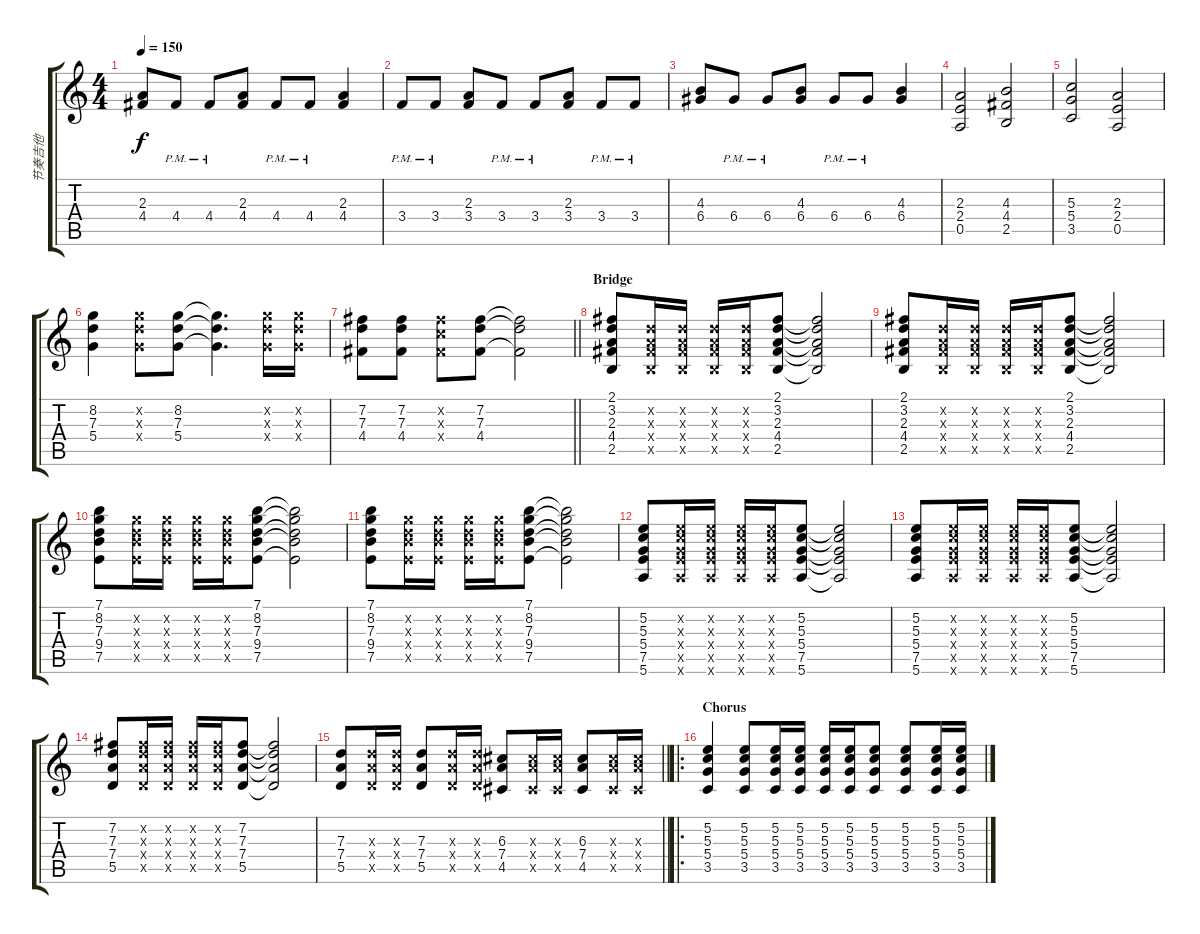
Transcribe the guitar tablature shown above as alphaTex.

\track ("节奏吉他" "节奏吉他") {instrument overdrivenguitar}
\staff {score tabs}
\tuning (E4 B3 G3 D3 A2 E2) {hide}
\ts (4 4)
\tempo 150
\clef g2
\ks c
(2.3 4.4).8{dy f} 4.4{pm}.8 4.4{pm}.8 (2.3 4.4).8 4.4{pm}.8 4.4{pm}.8 (2.3 4.4).4 |
3.4{pm}.8 3.4{pm}.8 (2.3 3.4).8 3.4{pm}.8 3.4{pm}.8 (2.3 3.4).8 3.4{pm}.8 3.4{pm}.8 |
(4.3 6.4).8 6.4{pm}.8 6.4{pm}.8 (4.3 6.4).8 6.4{pm}.8 6.4{pm}.8 (4.3 6.4).4 |
(2.3 2.4 0.5).2 (4.3 4.4 2.5).2 |
(5.3 5.4 3.5).2 (2.3 2.4 0.5).2 |
(8.2 7.3 5.4).4 (8.2{x} 7.3{x} 5.4{x}).8 (8.2 7.3 5.4).8 (8.2{t} 7.3{t} 5.4{t}).4{d} (8.2{x} 7.3{x} 5.4{x}).16 (8.2{x} 7.3{x} 5.4{x}).16 |
\barLineRight lightlight
(7.2 7.3 4.4).8 (7.2 7.3 4.4).8 (7.2{x} 5.3{x} 4.4{x}).8 (7.2 7.3 4.4).8 (7.2{t} 7.3{t} 4.4{t}).2 |
\section ("" "Bridge")
(2.1 3.2 2.3 4.4 2.5).8 (3.2{x} 2.3{x} 4.4{x} 2.5{x}).16 (3.2{x} 2.3{x} 4.4{x} 2.5{x}).16 (3.2{x} 2.3{x} 4.4{x} 2.5{x}).16 (3.2{x} 2.3{x} 4.4{x} 2.5{x}).16 (2.1 3.2 2.3 4.4 2.5).8 (2.1{t} 3.2{t} 2.3{t} 4.4{t} 2.5{t}).2 |
(2.1 3.2 2.3 4.4 2.5).8 (3.2{x} 2.3{x} 4.4{x} 2.5{x}).16 (3.2{x} 2.3{x} 4.4{x} 2.5{x}).16 (3.2{x} 2.3{x} 4.4{x} 2.5{x}).16 (3.2{x} 2.3{x} 4.4{x} 2.5{x}).16 (2.1 3.2 2.3 4.4 2.5).8 (2.1{t} 3.2{t} 2.3{t} 4.4{t} 2.5{t}).2 |
(7.1 8.2 7.3 9.4 7.5).8 (8.2{x} 7.3{x} 9.4{x} 7.5{x}).16 (8.2{x} 7.3{x} 9.4{x} 7.5{x}).16 (8.2{x} 7.3{x} 9.4{x} 7.5{x}).16 (8.2{x} 7.3{x} 9.4{x} 7.5{x}).16 (7.1 8.2 7.3 9.4 7.5).8 (7.1{t} 8.2{t} 7.3{t} 9.4{t} 7.5{t}).2 |
(7.1 8.2 7.3 9.4 7.5).8 (8.2{x} 7.3{x} 9.4{x} 7.5{x}).16 (8.2{x} 7.3{x} 9.4{x} 7.5{x}).16 (8.2{x} 7.3{x} 9.4{x} 7.5{x}).16 (8.2{x} 7.3{x} 9.4{x} 7.5{x}).16 (7.1 8.2 7.3 9.4 7.5).8 (7.1{t} 8.2{t} 7.3{t} 9.4{t} 7.5{t}).2 |
(5.2 5.3 5.4 7.5 5.6).8 (5.2{x} 5.3{x} 5.4{x} 7.5{x} 5.6{x}).16 (5.2{x} 5.3{x} 5.4{x} 7.5{x} 5.6{x}).16 (5.2{x} 5.3{x} 5.4{x} 7.5{x} 5.6{x}).16 (5.2{x} 5.3{x} 5.4{x} 7.5{x} 5.6{x}).16 (5.2 5.3 5.4 7.5 5.6).8 (5.2{t} 5.3{t} 5.4{t} 7.5{t} 5.6{t}).2 |
(5.2 5.3 5.4 7.5 5.6).8 (5.2{x} 5.3{x} 5.4{x} 7.5{x} 5.6{x}).16 (5.2{x} 5.3{x} 5.4{x} 7.5{x} 5.6{x}).16 (5.2{x} 5.3{x} 5.4{x} 7.5{x} 5.6{x}).16 (5.2{x} 5.3{x} 5.4{x} 7.5{x} 5.6{x}).16 (5.2 5.3 5.4 7.5 5.6).8 (5.2{t} 5.3{t} 5.4{t} 7.5{t} 5.6{t}).2 |
(7.2 7.3 7.4 5.5).8 (7.2{x} 7.3{x} 7.4{x} 5.5{x}).16 (7.2{x} 7.3{x} 7.4{x} 5.5{x}).16 (7.2{x} 7.3{x} 7.4{x} 5.5{x}).16 (7.2{x} 7.3{x} 7.4{x} 5.5{x}).16 (7.2 7.3 7.4 5.5).8 (7.2{t} 7.3{t} 7.4{t} 5.5{t}).2 |
\barLineRight lightlight
(7.3 7.4 5.5).8 (7.3{x} 7.4{x} 5.5{x}).16 (7.3{x} 7.4{x} 5.5{x}).16 (7.3 7.4 5.5).8 (7.3{x} 7.4{x} 5.5{x}).16 (7.3{x} 7.4{x} 5.5{x}).16 (6.3 7.4 4.5).8 (6.3{x} 7.4{x} 4.5{x}).16 (6.3{x} 7.4{x} 4.5{x}).16 (6.3 7.4 4.5).8 (6.3{x} 7.4{x} 4.5{x}).16 (6.3{x} 7.4{x} 4.5{x}).16 |
\ro
\section ("" "Chorus")
(5.2 5.3 5.4 3.5).4 (5.2 5.3 5.4 3.5).8 (5.2 5.3 5.4 3.5).16 (5.2 5.3 5.4 3.5).16 (5.2 5.3 5.4 3.5).16 (5.2 5.3 5.4 3.5).16 (5.2 5.3 5.4 3.5).8 (5.2 5.3 5.4 3.5).8 (5.2 5.3 5.4 3.5).16 (5.2 5.3 5.4 3.5).16
